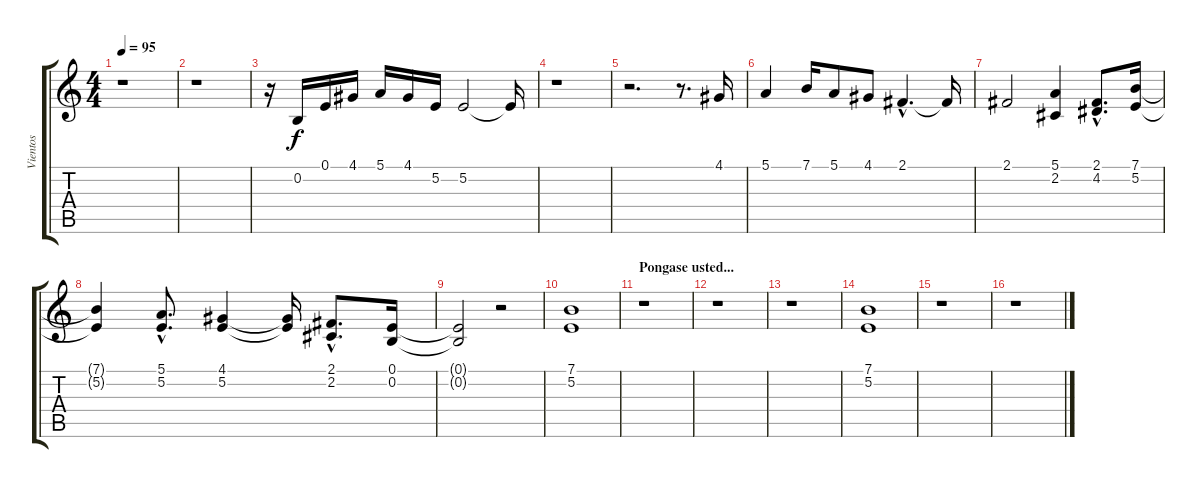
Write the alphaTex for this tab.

\track ("Vientos" "Vientos") {instrument brasssection}
\staff {score tabs}
\tuning (E4 B3 G3 D3 A2 E2) {hide}
\ts (4 4)
\tempo 95
\clef g2
\ks c
r.1{dy f} |
r.1 |
r.16 0.2.16 0.1.16 4.1.16 5.1.16 4.1.16 5.2.16 5.2.2 5.2{t}.16 |
r.1 |
r.2{d} r.8{d} 4.1.16 |
5.1.4 7.1.16 5.1.8 4.1.8 2.1{hac}.4{d} 2.1{t}.16 |
2.1.2 (5.1 2.2).4 (2.1{hac} 4.2{hac}).8{d} (7.1 5.2).16 |
(7.1{t} 5.2{t}).4 (5.1{hac} 5.2{hac}).8{d} (4.1 5.2).4 (4.1{t} 5.2{t}).16 (2.1{hac} 2.2{hac}).8{d} (0.1 0.2).16 |
(0.1{t} 0.2{t}).2 r.2 |
(7.1 5.2).1 |
\section ("" "Pongase usted...")
r.1 |
r.1 |
r.1 |
(7.1 5.2).1 |
r.1 |
r.1
